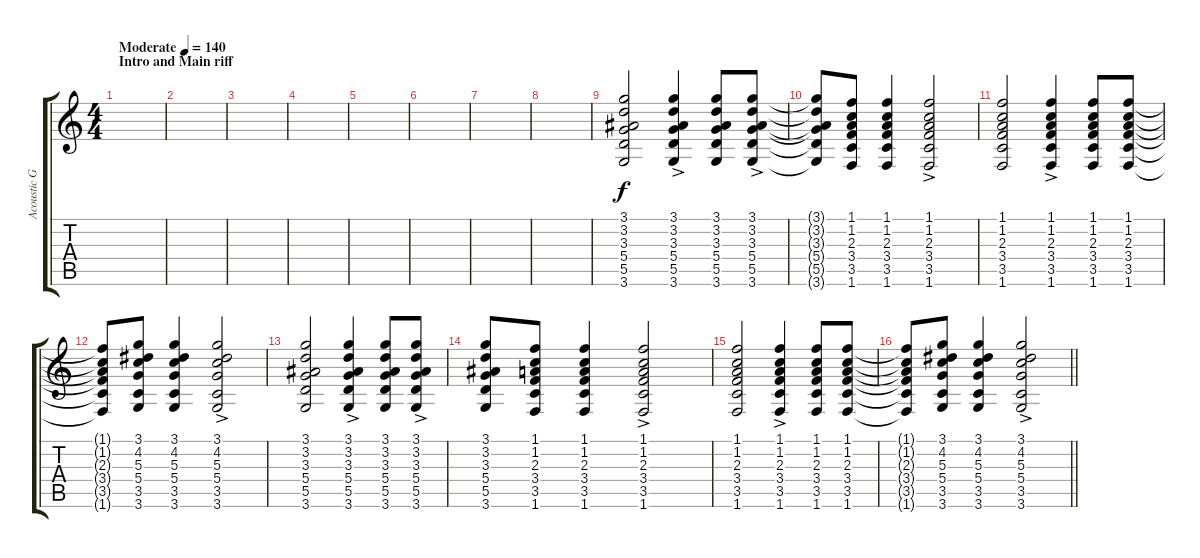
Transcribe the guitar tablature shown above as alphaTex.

\track ("Acoustic Guitar" "Acoustic G") {instrument acousticguitarsteel}
\staff {score tabs}
\tuning (E4 B3 G3 D3 A2 E2) {hide}
\ts (4 4)
\section ("" "Intro and Main riff")
\tempo (140 "Moderate")
\clef g2
\ks c
|
|
|
|
|
|
|
|
(3.1 3.2 3.3 5.4 5.5 3.6).2{volume 12} (3.1{ac} 3.2{ac} 3.3{ac} 5.4{ac} 5.5{ac} 3.6{ac}).4 (3.1 3.2 3.3 5.4 5.5 3.6).8 (3.1{ac} 3.2{ac} 3.3{ac} 5.4{ac} 5.5{ac} 3.6{ac}).8 |
(3.1{t} 3.2{t} 3.3{t} 5.4{t} 5.5{t} 3.6{t}).8 (1.1 1.2 2.3 3.4 3.5 1.6).8 (1.1 1.2 2.3 3.4 3.5 1.6).4 (1.1{ac} 1.2{ac} 2.3{ac} 3.4{ac} 3.5{ac} 1.6{ac}).2 |
(1.1 1.2 2.3 3.4 3.5 1.6).2 (1.1{ac} 1.2{ac} 2.3{ac} 3.4{ac} 3.5{ac} 1.6{ac}).4 (1.1 1.2 2.3 3.4 3.5 1.6).8 (1.1 1.2 2.3 3.4 3.5 1.6).8 |
(1.1{t} 1.2{t} 2.3{t} 3.4{t} 3.5{t} 1.6{t}).8 (3.1 4.2 5.3 5.4 3.5 3.6).8 (3.1 4.2 5.3 5.4 3.5 3.6).4 (3.1{ac} 4.2{ac} 5.3{ac} 5.4{ac} 3.5{ac} 3.6{ac}).2 |
(3.1 3.2 3.3 5.4 5.5 3.6).2 (3.1{ac} 3.2{ac} 3.3{ac} 5.4{ac} 5.5{ac} 3.6{ac}).4 (3.1 3.2 3.3 5.4 5.5 3.6).8 (3.1{ac} 3.2{ac} 3.3{ac} 5.4{ac} 5.5{ac} 3.6{ac}).8 |
(3.1 3.2 3.3 5.4 5.5 3.6).8 (1.1 1.2 2.3 3.4 3.5 1.6).8 (1.1 1.2 2.3 3.4 3.5 1.6).4 (1.1{ac} 1.2{ac} 2.3{ac} 3.4{ac} 3.5{ac} 1.6{ac}).2 |
(1.1 1.2 2.3 3.4 3.5 1.6).2 (1.1{ac} 1.2{ac} 2.3{ac} 3.4{ac} 3.5{ac} 1.6{ac}).4 (1.1 1.2 2.3 3.4 3.5 1.6).8 (1.1 1.2 2.3 3.4 3.5 1.6).8 |
\barLineRight lightlight
(1.1{t} 1.2{t} 2.3{t} 3.4{t} 3.5{t} 1.6{t}).8 (3.1 4.2 5.3 5.4 3.5 3.6).8 (3.1 4.2 5.3 5.4 3.5 3.6).4 (3.1{ac} 4.2{ac} 5.3{ac} 5.4{ac} 3.5{ac} 3.6{ac}).2
